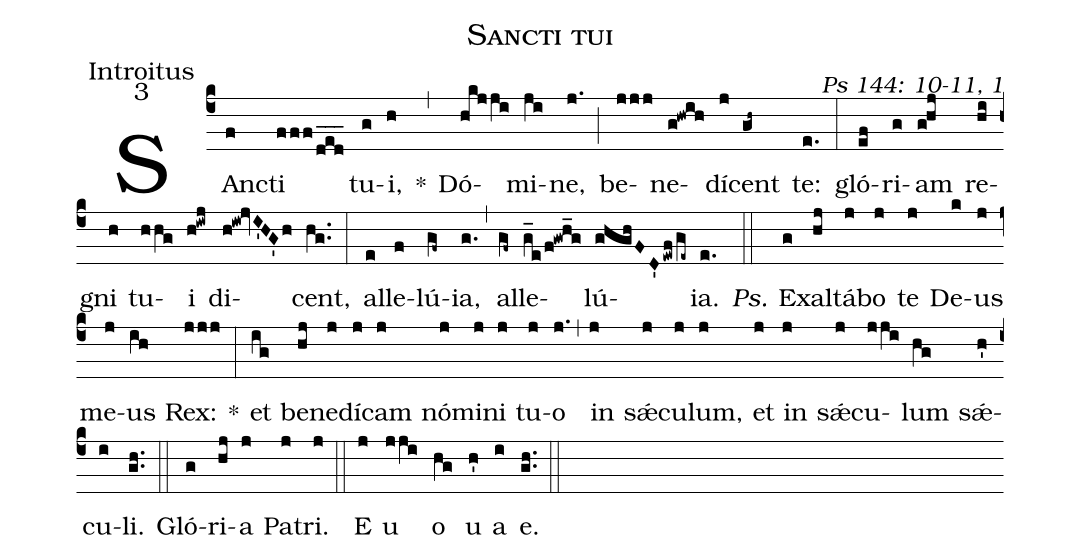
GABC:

name: Sancti tui;
office-part: Introitus;
mode: 3;
commentary: Ps 144: 10-11, 1;
%%
(c4) SAnc(f)ti(fff/d_e_d_) tu(g)i,(h) *(,) Dó(hkjji)mi(ji)ne,(j.) (;) be(jjj)ne(g!hwih)dí(j)cent(gh~) te:(e.) (:)
gló(ef)ri(g)am(g!hj) re(hi)gni(h) tu(hhg)i(h!iwj) di(h!iw!jvI'HG'h)cent,(hg..) (:)
al(e)le(f)lú(gf~)ia,(g.) (,) al(gf~)le(g_e/f!gwh_g)lú(ghghFD'ewf/ge~)ia.(e.) (::)
<i>Ps.</i> Ex(g)al(hj)tá(j)bo(j) te(j) De(k)us(j) me(j)us(ih) Rex:(jjj) *(:)
et(ig) be(hj)ne(j)dí(j)cam(j) nó(j)mi(j)ni(j) tu(j)o(j.) (,) in(j) sǽ(j)cu(j)lum,(j) et(j) in(j) sǽ(j)cu(jji)lum(hg) sǽ(h')cu(i)li.(gh..) (::)
Gló(g)ri(hj)a(j) Pa(j)tri.(j) (::)
E(j) u(jji) o(hg) u(h') a(i) e.(gh..) (::)
